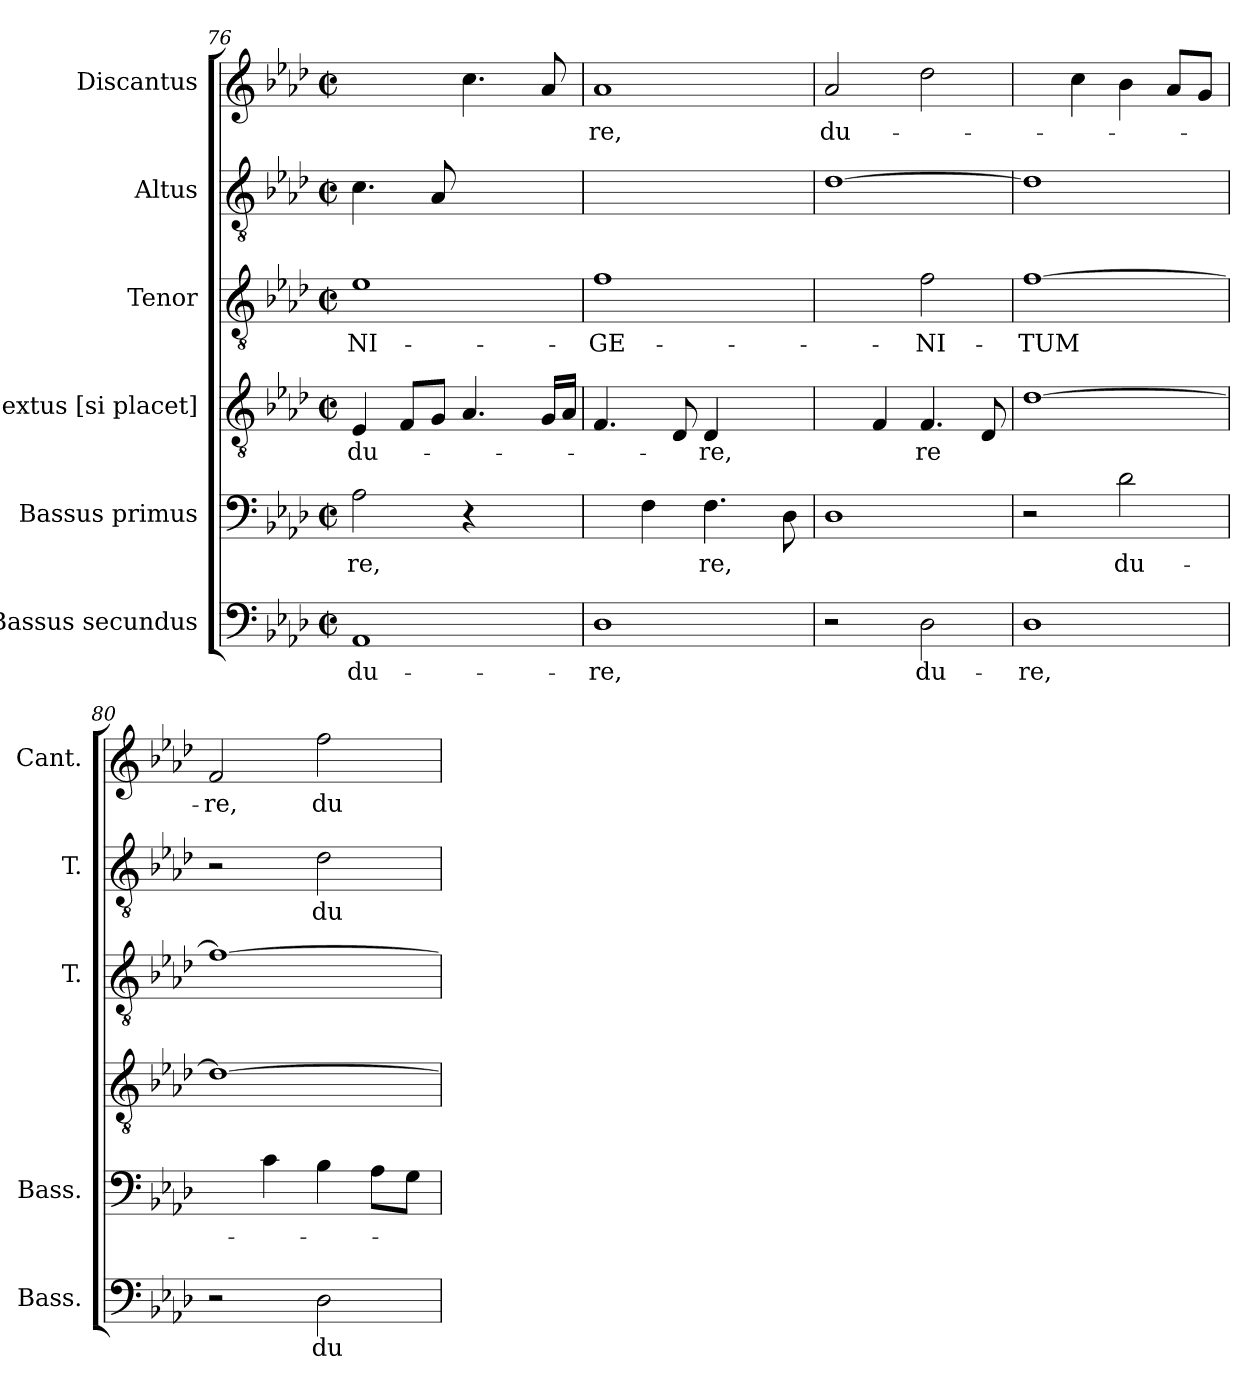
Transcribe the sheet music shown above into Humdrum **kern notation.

**kern	**text	**kern	**text	**kern	**text	**kern	**text	**kern	**text	**kern	**text
*part6	*part6	*part5	*part5	*part4	*part4	*part3	*part3	*part2	*part2	*part1	*part1
*staff6	*staff6	*staff5	*staff5	*staff4	*staff4	*staff3	*staff3	*staff2	*staff2	*staff1	*staff1
*I"Bassus secundus	*	*I"Bassus primus	*	*I"Sextus [si placet]	*	*I"Tenor	*	*I"Altus	*	*I"Discantus	*
*I'Bass.	*	*I'Bass.	*	*	*	*I'T.	*	*I'T.	*	*I'Cant.	*
*clefF4	*	*clefF4	*	*clefGv2	*	*clefGv2	*	*clefGv2	*	*clefG2	*
*	*	*	*	*ITrd7c12	*	*ITrd7c12	*	*ITrd7c12	*	*	*
*k[b-e-a-d-]	*	*k[b-e-a-d-]	*	*k[b-e-a-d-]	*	*k[b-e-a-d-]	*	*k[b-e-a-d-]	*	*k[b-e-a-d-]	*
*A-:	*	*A-:	*	*A-:	*	*A-:	*	*A-:	*	*A-:	*
*M2/2	*	*M2/2	*	*M2/2	*	*M2/2	*	*M2/2	*	*M2/2	*
*met(c|)	*	*met(c|)	*	*met(c|)	*	*met(c|)	*	*met(c|)	*	*met(c|)	*
=76	=76	=76	=76	=76	=76	=76	=76	=76	=76	=76	=76
!	!LO:LY:b:color=#000000	!	!	!	!	!	!	!	!	!	!
!	!	!	!LO:LY:b:color=#000000	!	!	!	!	!	!	!	!
!	!	!	!	!	!LO:LY:b:color=#000000	!	!	!	!	!	!
!	!	!	!	!	!	!	!LO:LY:b:color=#000000	!	!	!	!
1AA-i	du-	2A-i\	-re,	4EE-i/	du-	1E-i	-NI-	4.Ci\	.	2ee-i\yy	.
.	.	.	.	8FFi/L	.	.	.	.	.	.	.
.	.	.	.	8GGi/J	.	.	.	8AA-i/	.	.	.
!	!	!	!	!	!	!	!	!	!LO:LY:b:color=#000000	!	!
.	.	4r	.	4.AA-i/	.	.	.	[2AA-i/yy	-re,	4.cci\	.
!	!	!	!LO:LY:b:color=#000000	!	!	!	!	!	!	!	!
.	.	[4A-i\yy	du-	.	.	.	.	.	.	.	.
.	.	.	.	16GGi/LL	.	.	.	.	.	8a-i/	.
.	.	.	.	16AA-i/JJ	.	.	.	.	.	.	.
=77	=77	=77	=77	=77	=77	=77	=77	=77	=77	=77	=77
!	!LO:LY:b:color=#000000	!	!	!	!	!	!	!	!	!	!
!	!	!	!	!	!	!	!LO:LY:b:color=#000000	!	!	!	!
!	!	!	!	!	!	!	!	!	!	!	!LO:LY:b:color=#000000
1D-i	-re,	4A-i\yy]	.	4.FFi/	.	1Fi	-GE-	1AA-iyy]	.	1a-i	-re,
.	.	4Fi\	.	.	.	.	.	.	.	.	.
.	.	.	.	8DD-i/	.	.	.	.	.	.	.
!	!	!	!LO:LY:b:color=#000000	!	!	!	!	!	!	!	!
!	!	!	!	!	!LO:LY:b:color=#000000	!	!	!	!	!	!
.	.	4.Fi\	-re,	4DD-i/	-re,	.	.	.	.	.	.
!	!	!	!	!	!LO:LY:b:color=#000000	!	!	!	!	!	!
.	.	.	.	[4AA-i/yy	du-	.	.	.	.	.	.
.	.	8D-i\	.	.	.	.	.	.	.	.	.
=78	=78	=78	=78	=78	=78	=78	=78	=78	=78	=78	=78
!	!	!	!	!	!	!	!	!	!	!	!LO:LY:b:color=#000000
2r	.	1D-i	.	4AA-i/yy]	.	2Fi\yy	.	[1D-i	.	2a-i/	du-
.	.	.	.	4FFi/	.	.	.	.	.	.	.
!	!LO:LY:b:color=#000000	!	!	!	!	!	!	!	!	!	!
!	!	!	!	!	!LO:LY:b:color=#000000	!	!	!	!	!	!
!	!	!	!	!	!	!	!LO:LY:b:color=#000000	!	!	!	!
2D-i\	du-	.	.	4.FFi/	-re	2Fi\	-NI-	.	.	2dd-i\	.
.	.	.	.	8DD-i/	.	.	.	.	.	.	.
=79	=79	=79	=79	=79	=79	=79	=79	=79	=79	=79	=79
!	!LO:LY:b:color=#000000	!	!	!	!	!	!	!	!	!	!
!	!	!	!	!	!	!	!LO:LY:b:color=#000000	!	!	!	!
1D-i	-re,	2r	.	[1D-i	.	[1Fi	-TUM	1D-i]	.	4dd-i\yy	.
.	.	.	.	.	.	.	.	.	.	4cci\	.
!	!	!	!LO:LY:b:color=#000000	!	!	!	!	!	!	!	!
.	.	2d-i\	du-	.	.	.	.	.	.	4b-i\	.
.	.	.	.	.	.	.	.	.	.	8a-i/L	.
.	.	.	.	.	.	.	.	.	.	8gi/J	.
=80	=80	=80	=80	=80	=80	=80	=80	=80	=80	=80	=80
!	!	!	!	!	!	!	!	!	!	!	!LO:LY:b:color=#000000
2r	.	4d-i\yy	.	1D-i_	.	1Fi_	.	2r	.	2fi/	-re,
.	.	4ci\	.	.	.	.	.	.	.	.	.
!	!LO:LY:b:color=#000000	!	!	!	!	!	!	!	!	!	!
!	!	!	!	!	!	!	!	!	!LO:LY:b:color=#000000	!	!
!	!	!	!	!	!	!	!	!	!	!	!LO:LY:b:color=#000000
2D-i\	du-	4B-i\	.	.	.	.	.	2D-i\	du-	2ffi\	du-
.	.	8A-i\L	.	.	.	.	.	.	.	.	.
.	.	8Gi\J	.	.	.	.	.	.	.	.	.
=	=	=	=	=	=	=	=	=	=	=	=
*-	*-	*-	*-	*-	*-	*-	*-	*-	*-	*-	*-
